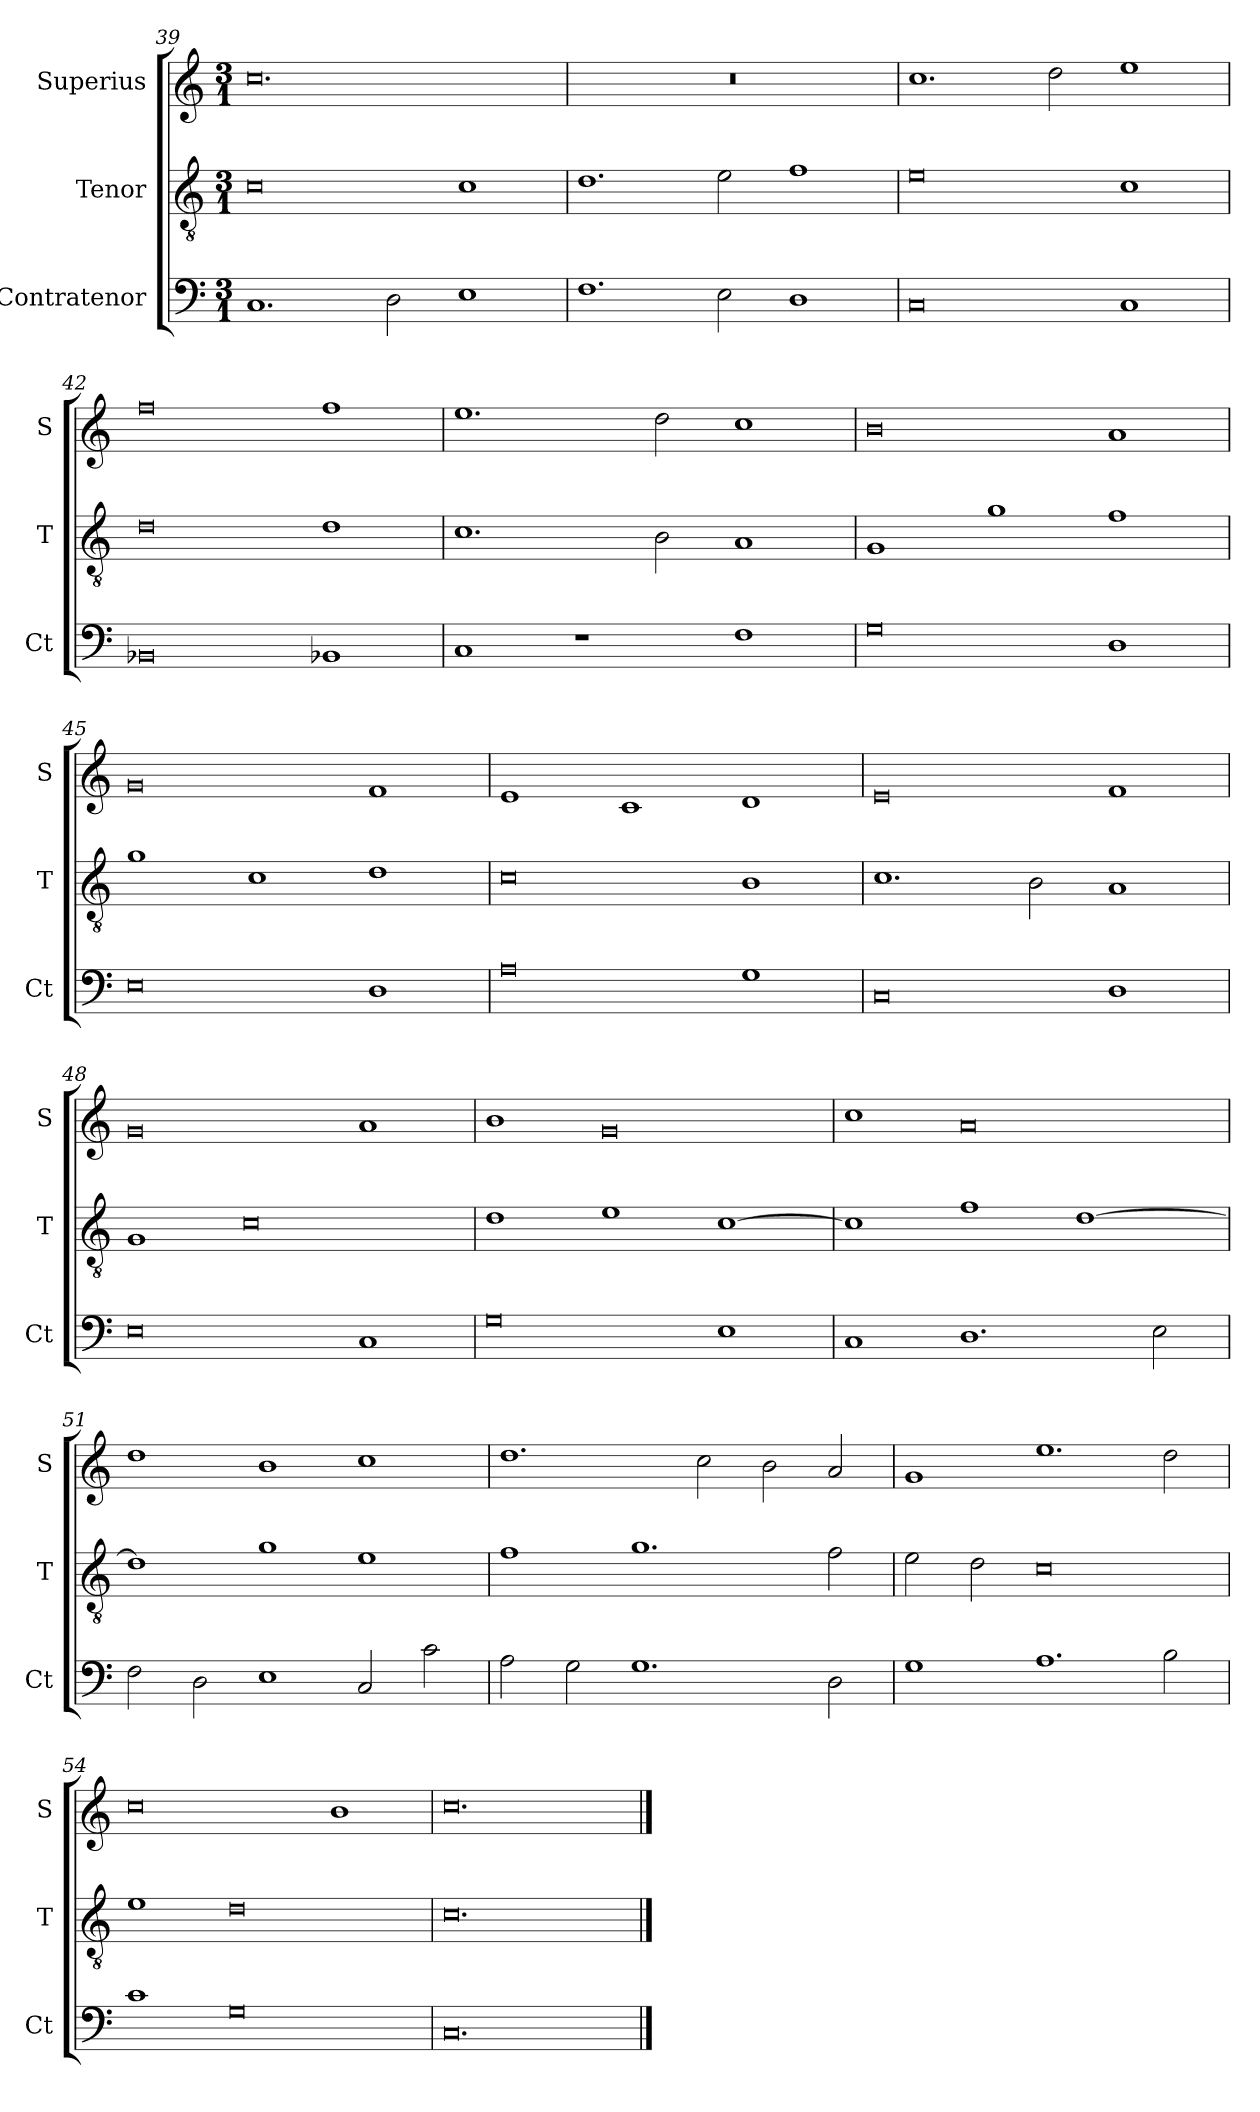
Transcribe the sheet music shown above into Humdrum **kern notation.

**kern	**kern	**kern
*part3	*part2	*part1
*staff3	*staff2	*staff1
*I"Contratenor	*I"Tenor	*I"Superius
*I'Ct	*I'T	*I'S
*clefF4	*clefGv2	*clefG2
*k[]	*k[]	*k[]
*M3/1	*M3/1	*M3/1
=39	=39	=39
1.C	0c	0.cc
2D\	.	.
1E	1c	.
=40	=40	=40
1.F	1.d	0.r
2E\	2e\	.
1D	1f	.
=41	=41	=41
0C	0e	1.cc
.	.	2dd\
1C	1c	1ee
=42	=42	=42
0BB-X	0d	0ff
1BB-X	1d	1ff
=43	=43	=43
1C	1.c	1.ee
1r	.	.
.	2B\	2dd\
1F	1A	1cc
=44	=44	=44
0G	1G	0b
.	1g	.
1D	1f	1a
=45	=45	=45
0E	1g	0g
.	1c	.
1D	1d	1f
=46	=46	=46
0A	0c	1e
.	.	1c
1G	1B	1d
=47	=47	=47
0C	1.c	0e
.	2B\	.
1D	1A	1f
=48	=48	=48
0E	1G	0g
.	0c	.
1C	.	1a
=49	=49	=49
0G	1d	1b
.	1e	0g
1E	[1c	.
=50	=50	=50
1C	1c]	1cc
1.D	1f	0a
.	[1d	.
2E\	.	.
=51	=51	=51
2F\	1d]	1dd
2D\	.	.
1E	1g	1b
2C/	1e	1cc
2c\	.	.
=52	=52	=52
2A\	1f	1.dd
2G\	.	.
1.G	1.g	.
.	.	2cc\
.	.	2b\
2D\	2f\	2a/
=53	=53	=53
1G	2e\	1g
.	2d\	.
1.A	0c	1.ee
2B\	.	2dd\
=54	=54	=54
1c	1e	0cc
0G	0d	.
.	.	1b
=55	=55	=55
0.C	0.c	0.cc
==	==	==
*-	*-	*-
